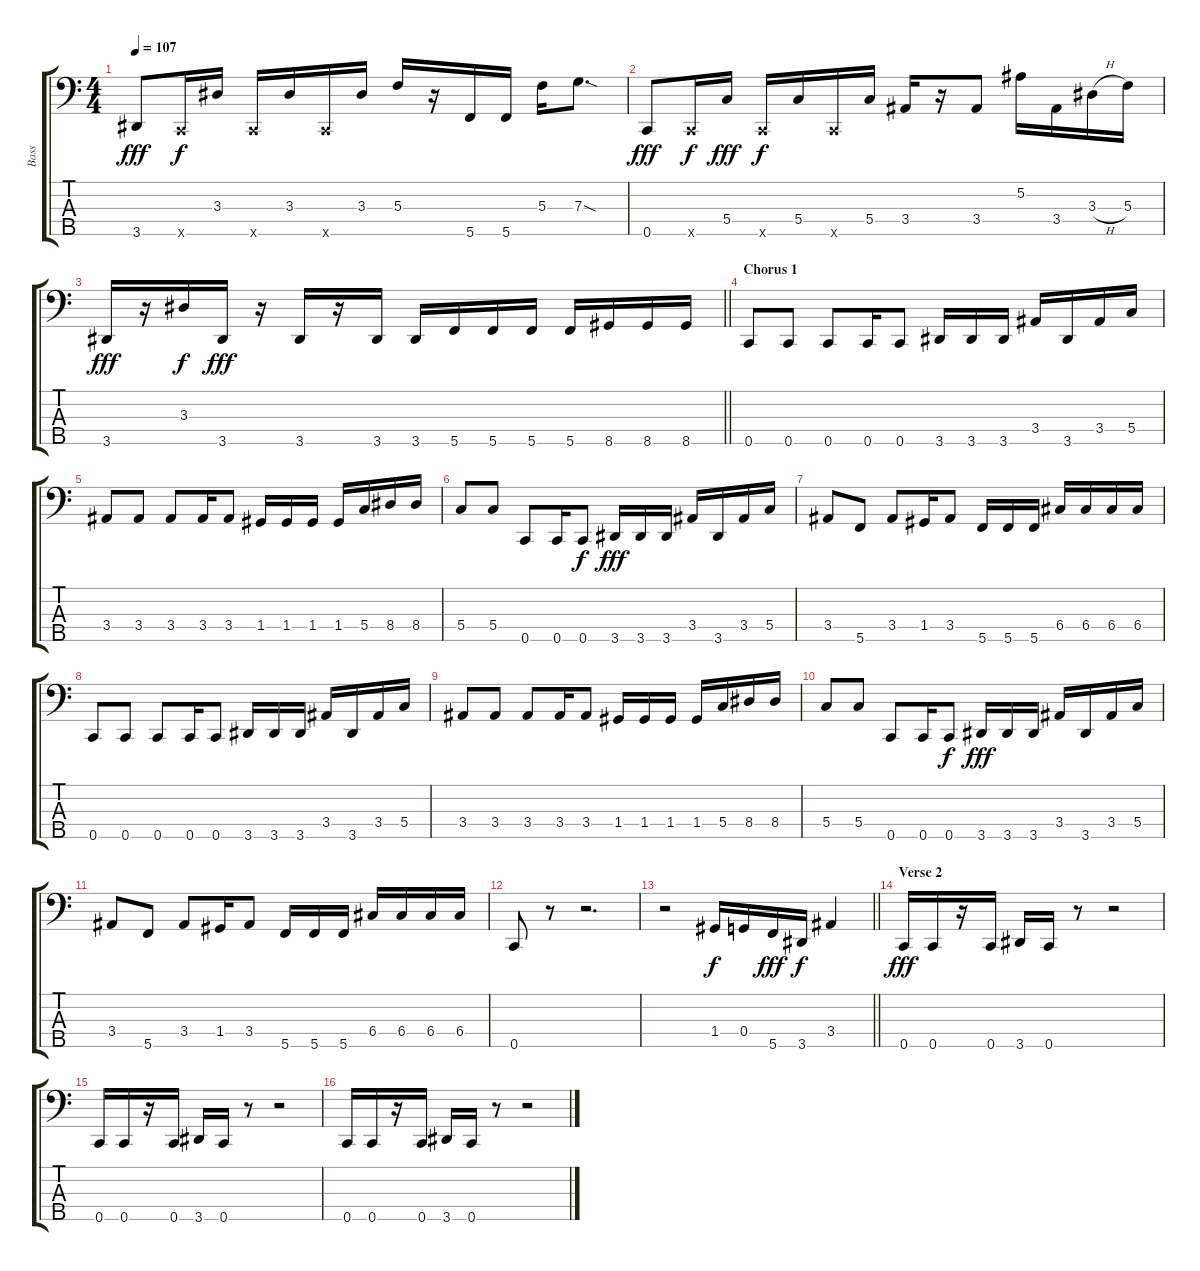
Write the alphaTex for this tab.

\track ("Bass" "Bass") {instrument electricbasspick}
\staff {score tabs}
\tuning (Bb2 F2 C2 G1 C1) {hide}
\ts (4 4)
\tempo 107
\clef f4
\ks c
3.5.8{dy fff} 0.5{x}.16{dy f} 3.3.16 0.5{x}.16 3.3.16 0.5{x}.16 3.3.16 5.3.16 r.16 5.5.16 5.5.16 5.3.16 7.3{sod}.8{d} |
0.5.8{dy fff} 0.5{x}.16{dy f} 5.4.16{dy fff} 0.5{x}.16{dy f} 5.4.16 0.5{x}.16 5.4.16 3.4.16 r.16 3.4.8 5.2.16 3.4.16 3.3{h}.16 5.3.16 |
\barLineRight lightlight
3.5.16{dy fff} r.16 3.3.16{dy f} 3.5.16{dy fff} r.16 3.5.16 r.16 3.5.16 3.5.16 5.5.16 5.5.16 5.5.16 5.5.16 8.5.16 8.5.16 8.5.16 |
\section ("" "Chorus 1")
0.5.8 0.5.8 0.5.8 0.5.16 0.5.8 3.5.16 3.5.16 3.5.16 3.4.16 3.5.16 3.4.16 5.4.16 |
3.4.8 3.4.8 3.4.8 3.4.16 3.4.8 1.4.16 1.4.16 1.4.16 1.4.16 5.4.16 8.4.16 8.4.16 |
5.4.8 5.4.8 0.5.8 0.5.16 0.5.8{dy f} 3.5.16{dy fff} 3.5.16 3.5.16 3.4.16 3.5.16 3.4.16 5.4.16 |
3.4.8 5.5.8 3.4.8 1.4.16 3.4.8 5.5.16 5.5.16 5.5.16 6.4.16 6.4.16 6.4.16 6.4.16 |
0.5.8 0.5.8 0.5.8 0.5.16 0.5.8 3.5.16 3.5.16 3.5.16 3.4.16 3.5.16 3.4.16 5.4.16 |
3.4.8 3.4.8 3.4.8 3.4.16 3.4.8 1.4.16 1.4.16 1.4.16 1.4.16 5.4.16 8.4.16 8.4.16 |
5.4.8 5.4.8 0.5.8 0.5.16 0.5.8{dy f} 3.5.16{dy fff} 3.5.16 3.5.16 3.4.16 3.5.16 3.4.16 5.4.16 |
3.4.8 5.5.8 3.4.8 1.4.16 3.4.8 5.5.16 5.5.16 5.5.16 6.4.16 6.4.16 6.4.16 6.4.16 |
0.5.8 r.8 r.2{d} |
\barLineRight lightlight
r.2 1.4.16{dy f} 0.4.16 5.5.16{dy fff} 3.5.16{dy f} 3.4.4 |
\section ("" "Verse 2")
0.5.16{dy fff} 0.5.16 r.16 0.5.16 3.5.16 0.5.16 r.8 r.2 |
0.5.16 0.5.16 r.16 0.5.16 3.5.16 0.5.16 r.8 r.2 |
0.5.16 0.5.16 r.16 0.5.16 3.5.16 0.5.16 r.8 r.2
